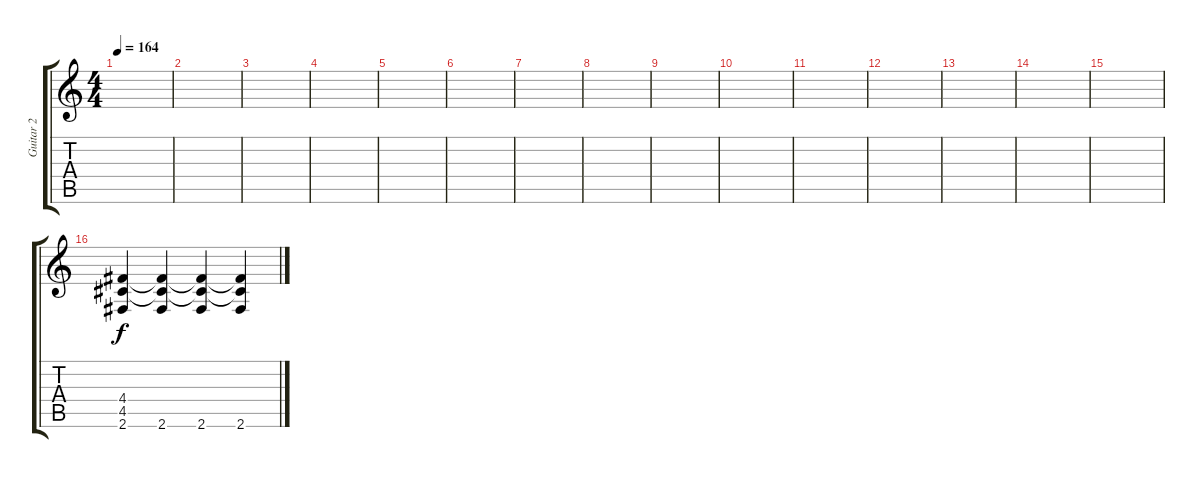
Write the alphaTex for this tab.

\track ("Guitar 2" "Guitar 2") {instrument distortionguitar}
\staff {score tabs}
\tuning (E4 B3 G3 D3 A2 E2) {hide}
\ts (4 4)
\tempo 164
\clef g2
\ks c
|
|
|
|
|
|
|
|
|
|
|
|
|
|
|
(4.4 4.5 2.6).4 (4.4{t} 4.5{t} 2.6).4 (4.4{t} 4.5{t} 2.6).4 (4.4{t} 4.5{t} 2.6).4
